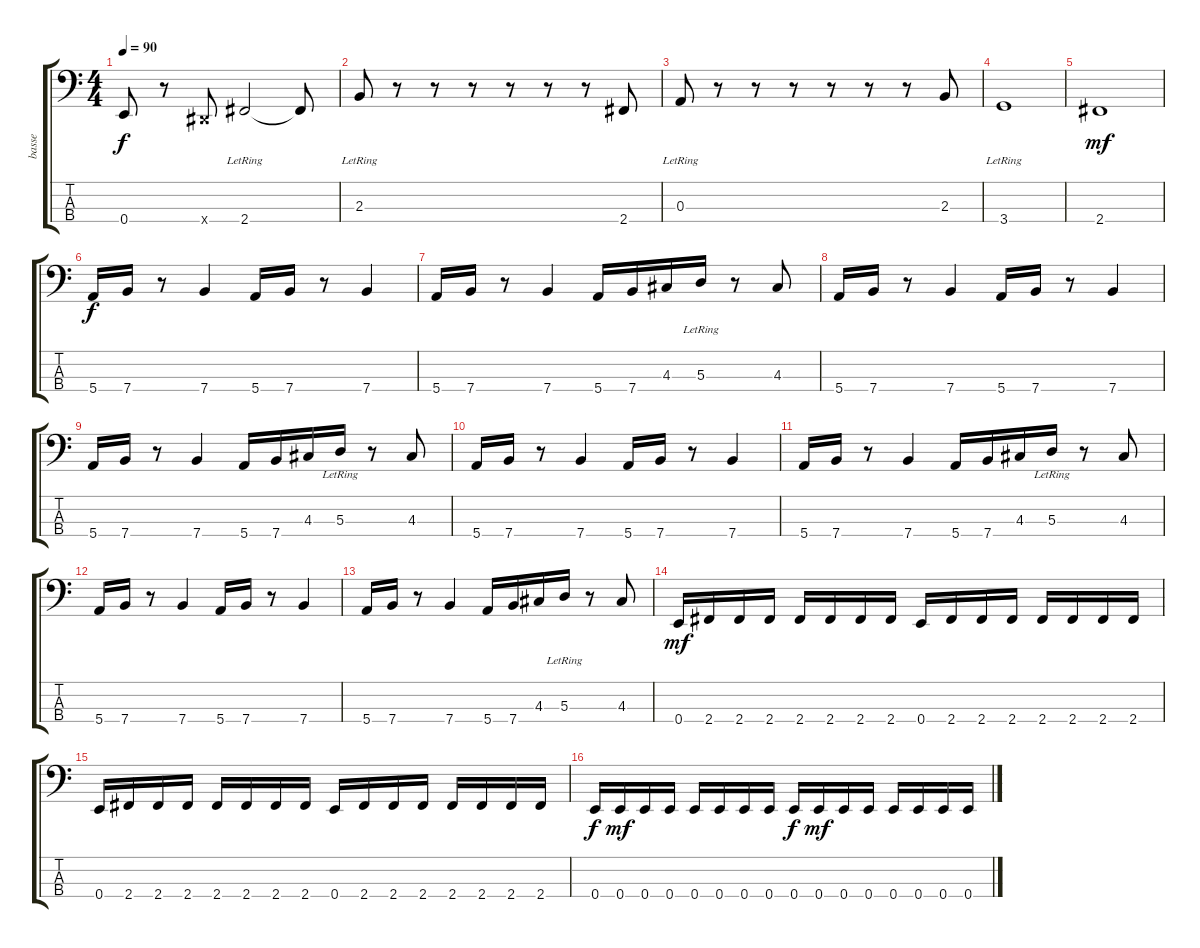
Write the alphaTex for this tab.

\track ("basse" "basse") {instrument electricbassfinger}
\staff {score tabs}
\tuning (G2 D2 A1 E1) {hide}
\ts (4 4)
\tempo 90
\clef f4
\ks c
0.4.8{dy f} r.8 -1.4{x}.8 2.4{lr}.2 2.4{t}.8 |
2.3{lr}.8 r.8 r.8 r.8 r.8 r.8 r.8 2.4.8 |
0.3{lr}.8 r.8 r.8 r.8 r.8 r.8 r.8 2.3.8 |
3.4{lr}.1 |
2.4.1{dy mf} |
5.4.16{dy f} 7.4.16 r.8 7.4.4 5.4.16 7.4.16 r.8 7.4.4 |
5.4.16 7.4.16 r.8 7.4.4 5.4.16 7.4.16 4.3.16 5.3{lr}.16 r.8 4.3.8 |
5.4.16 7.4.16 r.8 7.4.4 5.4.16 7.4.16 r.8 7.4.4 |
5.4.16 7.4.16 r.8 7.4.4 5.4.16 7.4.16 4.3.16 5.3{lr}.16 r.8 4.3.8 |
5.4.16 7.4.16 r.8 7.4.4 5.4.16 7.4.16 r.8 7.4.4 |
5.4.16 7.4.16 r.8 7.4.4 5.4.16 7.4.16 4.3.16 5.3{lr}.16 r.8 4.3.8 |
5.4.16 7.4.16 r.8 7.4.4 5.4.16 7.4.16 r.8 7.4.4 |
5.4.16 7.4.16 r.8 7.4.4 5.4.16 7.4.16 4.3.16 5.3{lr}.16 r.8 4.3.8 |
0.4.16{dy mf} 2.4.16 2.4.16 2.4.16 2.4.16 2.4.16 2.4.16 2.4.16 0.4.16 2.4.16 2.4.16 2.4.16 2.4.16 2.4.16 2.4.16 2.4.16 |
0.4.16 2.4.16 2.4.16 2.4.16 2.4.16 2.4.16 2.4.16 2.4.16 0.4.16 2.4.16 2.4.16 2.4.16 2.4.16 2.4.16 2.4.16 2.4.16 |
0.4.16{dy f} 0.4.16{dy mf} 0.4.16 0.4.16 0.4.16 0.4.16 0.4.16 0.4.16 0.4.16{dy f} 0.4.16{dy mf} 0.4.16 0.4.16 0.4.16 0.4.16 0.4.16 0.4.16
